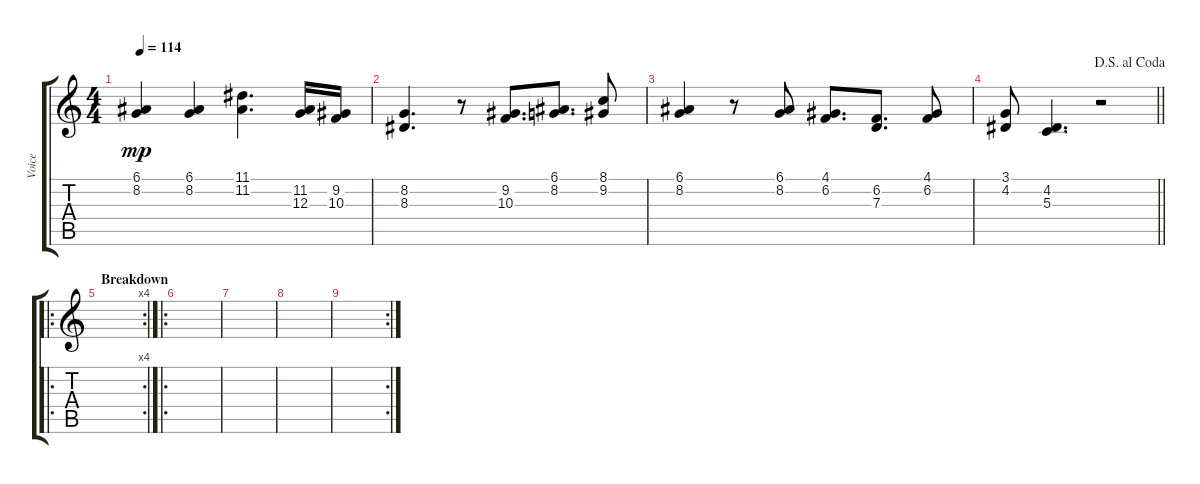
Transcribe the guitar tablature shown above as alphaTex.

\track ("Voice" "Voice") {instrument fx5brightness}
\staff {score tabs}
\tuning (E4 B3 G3 D3 A2 E2) {hide}
\ts (4 4)
\tempo 114
\clef g2
\ks c
(6.1 8.2).4{dy mp} (6.1 8.2).4 (11.1 11.2).4{d} (11.2 12.3).16 (9.2 10.3).16 |
(8.2 8.3).4{d} r.8 (9.2 10.3).8{d} (6.1 8.2).8{d} (8.1 9.2).8 |
(6.1 8.2).4 r.8 (6.1 8.2).8 (4.1 6.2).8{d} (6.2 7.3).8{d} (4.1 6.2).8 |
\jump dalsegnoalcoda
\barLineRight lightlight
(3.1 4.2).8 (4.2 5.3).4{d} r.2 |
\ro
\rc 4
\section ("" "Breakdown")
|
\ro
|
|
|
\rc 2
